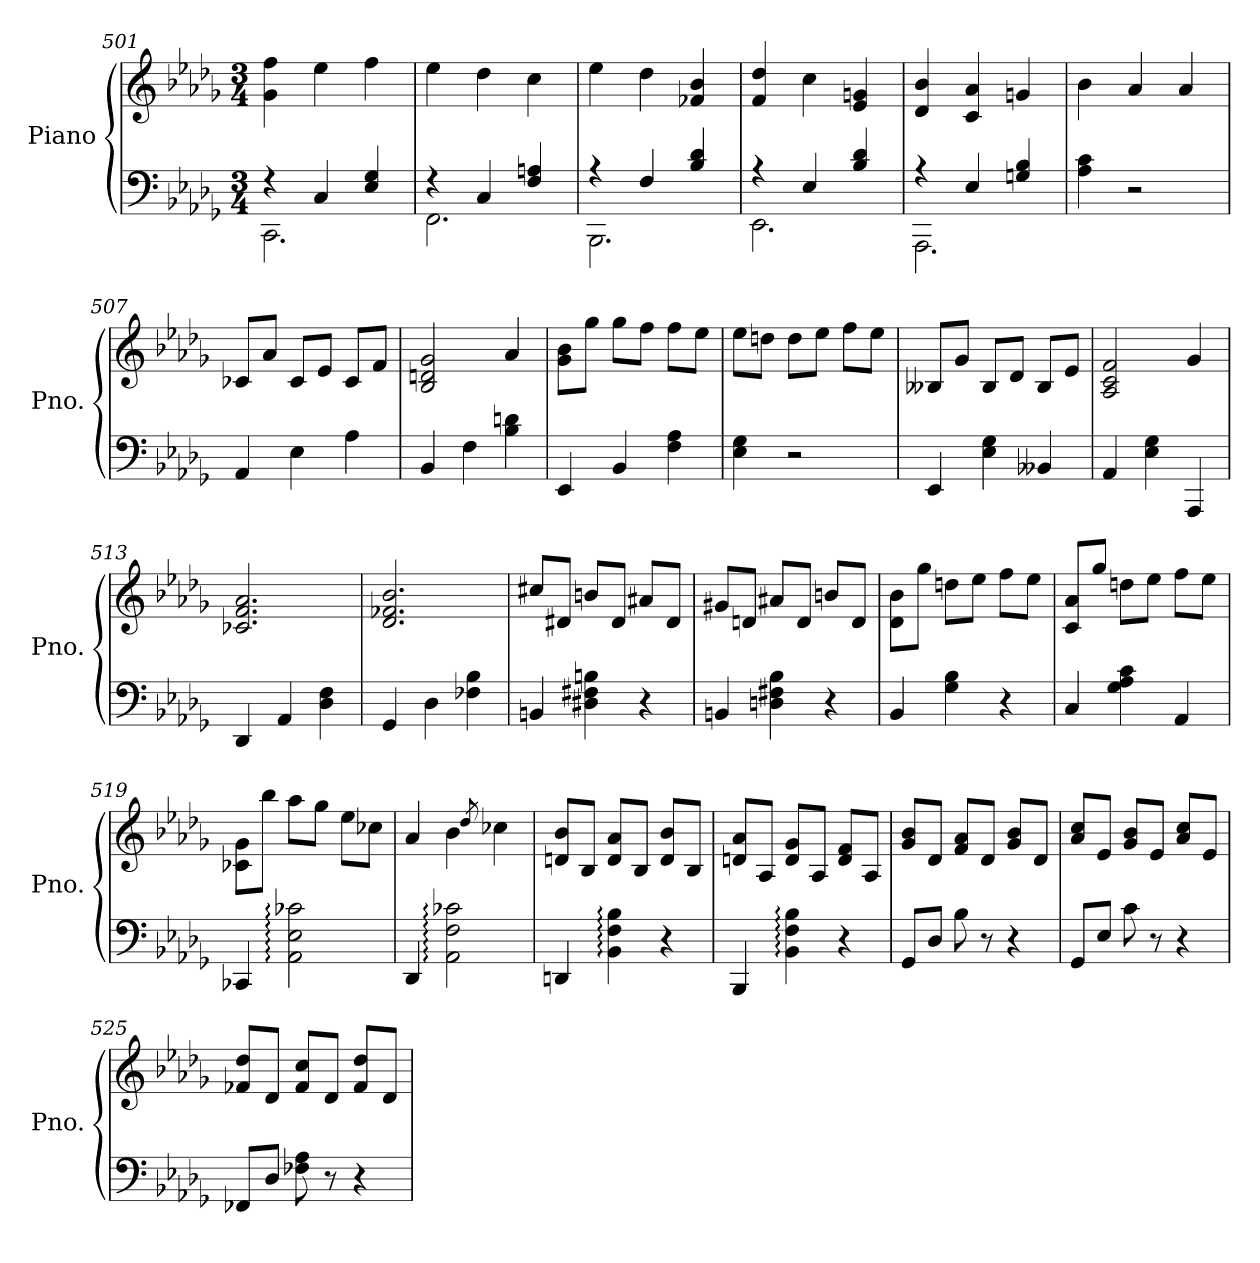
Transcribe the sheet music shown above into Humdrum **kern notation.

**kern	**kern
*part1	*part1
*staff2	*staff1
*I"Piano	*
*I'Pno.	*
*clefF4	*clefG2
*k[b-e-a-d-g-]	*k[b-e-a-d-g-]
*M3/4	*M3/4
=501	=501
*^	*
4r	2.CC\	4g-\ 4ff\
4C/	.	4ee-\
4E-/ 4G-/	.	4ff\
=502	=502	=502
4r	2.FF\	4ee-\
4C/	.	4dd-\
4F/ 4An/	.	4cc\
=503	=503	=503
4r	2.BBB-\	4ee-\
4F/	.	4dd-\
4B-/ 4d-/	.	4f-X/ 4b-/
=504	=504	=504
4r	2.EE-\	4f/ 4dd-/
4E-/	.	4cc\
4B-/ 4d-/	.	4e-/ 4gn/
=505	=505	=505
4r	2.AAA-\	4d-/ 4b-/
4E-/	.	4c/ 4a-/
4Gn/ 4B-/	.	4gn/
*v	*v	*
!!LO:LB:g=z
=506	=506
4A-\ 4c\	4b-\
2r	4a-/
.	4a-/
=507	=507
4AA-/	8c-X/L
.	8a-/J
4E-\	8c-/L
.	8e-/J
4A-\	8c-/L
.	8f/J
=508	=508
4BB-/	2B-/ 2dn/ 2g-/
4F\	.
4B-\ 4dn\	4a-/
=509	=509
4EE-/	8g-\ 8b-\L
.	8gg-\J
4BB-/	8gg-\L
.	8ff\J
4F\ 4A-\	8ff\L
.	8ee-\J
=510	=510
4E-\ 4G-\	8ee-\L
.	8ddn\J
2r	8dd\L
.	8ee-\J
.	8ff\L
.	8ee-\J
=511	=511
4EE-/	8B--X/L
.	8g-/J
4E-\ 4G-\	8B--/L
.	8d-/J
4BB--X/	8B--/L
.	8e-/J
=512	=512
4AA-/	2A-/ 2c/ 2f/
4E-\ 4G-\	.
4AAA-/	4g-/
!!LO:LB:g=z
=513	=513
4DD-/	2.c-X/ 2.f/ 2.a-/
4AA-/	.
4D-\ 4F\	.
=514	=514
4GG-/	2.d-/ 2.f-X/ 2.b-/
4D-\	.
4F-X\ 4B-\	.
=515	=515
4BBn/	8cc#X/L
.	8d#X/J
4D#X\ 4F#X\ 4Bn\	8bn/L
.	8d#/J
4r	8a#X/L
.	8d#/J
=516	=516
4BBn/	8g#X/L
.	8dn/J
4Dn\ 4F#X\ 4B-\	8a#X/L
.	8d/J
4r	8bn/L
.	8d/J
=517	=517
4BB-/	8d-\ 8b-\L
.	8gg-\J
4G-\ 4B-\	8ddn\L
.	8ee-\J
4r	8ff\L
.	8ee-\J
=518	=518
4C/	8c/ 8a-/L
.	8gg-/J
4G-\ 4A-\ 4c\	8ddn\L
.	8ee-\J
4AA-/	8ff\L
.	8ee-\J
!!LO:PB:g=z
=519	=519
4CC-X/	8c-X\ 8g-\L
.	8bb-\J
2AA-\: 2E-\: 2c-X\:	8aa-\L
.	8gg-\J
.	8ee-\L
.	8cc-X\J
=520	=520
4DD-/	4a-/
2AA-\: 2F\: 2c-X\:	4b-\
.	8qdd-/
.	4cc-X\
=521	=521
4DDn/	8dn/ 8b-/L
.	8B-/J
4BB-\: 4F\: 4B-\:	8d/ 8a-/L
.	8B-/J
4r	8d/ 8b-/L
.	8B-/J
=522	=522
4BBB-/	8dn/ 8a-/L
.	8A-/J
4BB-\: 4F\: 4B-\:	8d/ 8g-/L
.	8A-/J
4r	8d/ 8f/L
.	8A-/J
=523	=523
8GG-/L	8g-/ 8b-/L
8D-/J	8d-/J
8B-\	8f/ 8a-/L
8r	8d-/J
4r	8g-/ 8b-/L
.	8d-/J
=524	=524
8GG-/L	8a-/ 8cc/L
8E-/J	8e-/J
8c\	8g-/ 8b-/L
8r	8e-/J
4r	8a-/ 8cc/L
.	8e-/J
!!LO:LB:g=z
=525	=525
8FF-X/L	8f-X/ 8dd-/L
8D-/J	8d-/J
8F-X\ 8A-\	8f-/ 8cc/L
8r	8d-/J
4r	8f-/ 8dd-/L
.	8d-/J
=	=
*-	*-
